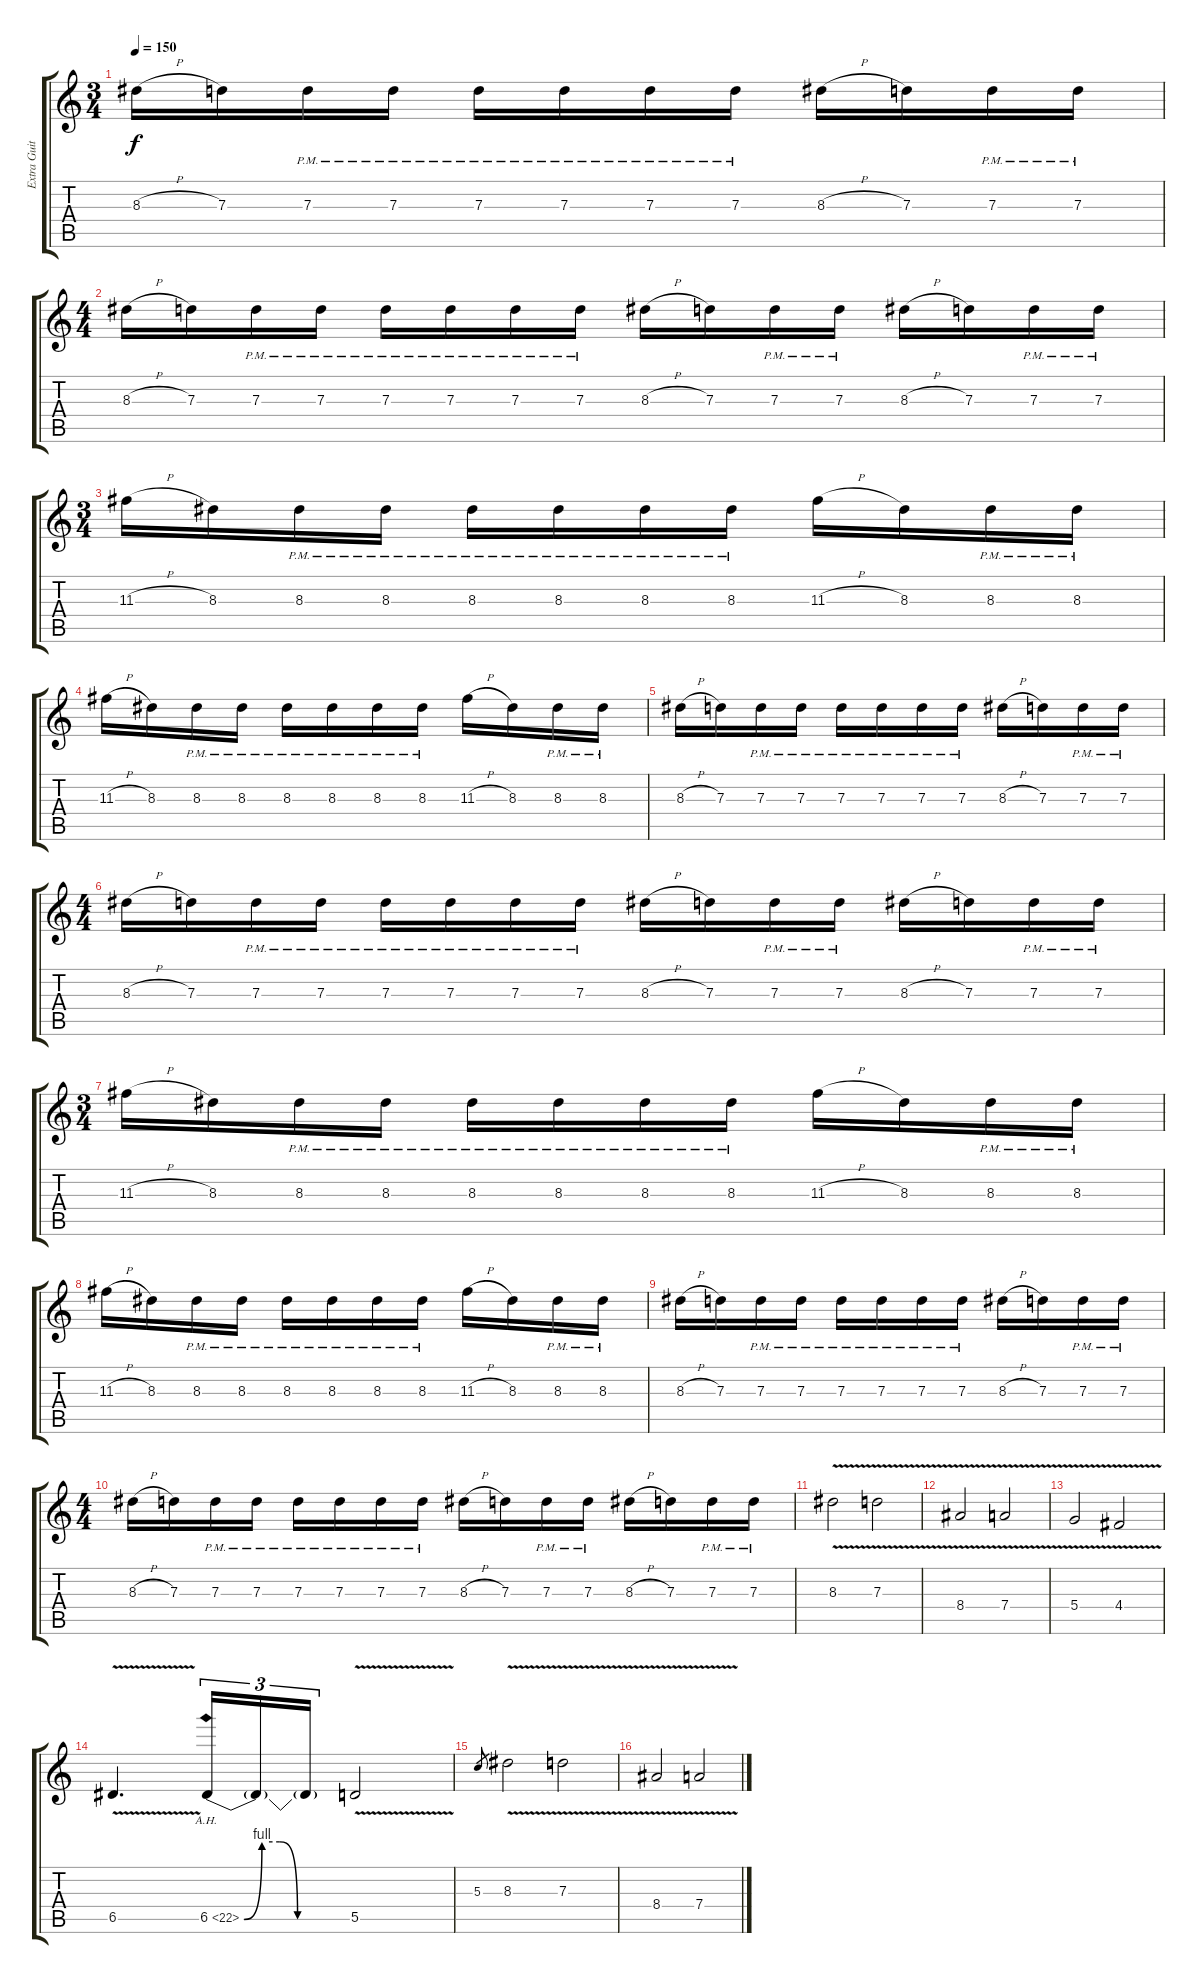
\track ("Extra Guitar" "Extra Guit") {instrument distortionguitar}
\staff {score tabs}
\tuning (E4 B3 G3 D3 A2 D2) {hide}
\ts (3 4)
\tempo 150
\clef g2
\ks c
8.3{h}.16{dy f} 7.3.16 7.3{pm}.16 7.3{pm}.16 7.3{pm}.16 7.3{pm}.16 7.3{pm}.16 7.3{pm}.16 8.3{h}.16 7.3.16 7.3{pm}.16 7.3{pm}.16 |
\ts (4 4)
8.3{h}.16 7.3.16 7.3{pm}.16 7.3{pm}.16 7.3{pm}.16 7.3{pm}.16 7.3{pm}.16 7.3{pm}.16 8.3{h}.16 7.3.16 7.3{pm}.16 7.3{pm}.16 8.3{h}.16 7.3.16 7.3{pm}.16 7.3{pm}.16 |
\ts (3 4)
11.3{h}.16 8.3.16 8.3{pm}.16 8.3{pm}.16 8.3{pm}.16 8.3{pm}.16 8.3{pm}.16 8.3{pm}.16 11.3{h}.16 8.3.16 8.3{pm}.16 8.3{pm}.16 |
11.3{h}.16 8.3.16 8.3{pm}.16 8.3{pm}.16 8.3{pm}.16 8.3{pm}.16 8.3{pm}.16 8.3{pm}.16 11.3{h}.16 8.3.16 8.3{pm}.16 8.3{pm}.16 |
8.3{h}.16 7.3.16 7.3{pm}.16 7.3{pm}.16 7.3{pm}.16 7.3{pm}.16 7.3{pm}.16 7.3{pm}.16 8.3{h}.16 7.3.16 7.3{pm}.16 7.3{pm}.16 |
\ts (4 4)
8.3{h}.16 7.3.16 7.3{pm}.16 7.3{pm}.16 7.3{pm}.16 7.3{pm}.16 7.3{pm}.16 7.3{pm}.16 8.3{h}.16 7.3.16 7.3{pm}.16 7.3{pm}.16 8.3{h}.16 7.3.16 7.3{pm}.16 7.3{pm}.16 |
\ts (3 4)
11.3{h}.16 8.3.16 8.3{pm}.16 8.3{pm}.16 8.3{pm}.16 8.3{pm}.16 8.3{pm}.16 8.3{pm}.16 11.3{h}.16 8.3.16 8.3{pm}.16 8.3{pm}.16 |
11.3{h}.16 8.3.16 8.3{pm}.16 8.3{pm}.16 8.3{pm}.16 8.3{pm}.16 8.3{pm}.16 8.3{pm}.16 11.3{h}.16 8.3.16 8.3{pm}.16 8.3{pm}.16 |
8.3{h}.16 7.3.16 7.3{pm}.16 7.3{pm}.16 7.3{pm}.16 7.3{pm}.16 7.3{pm}.16 7.3{pm}.16 8.3{h}.16 7.3.16 7.3{pm}.16 7.3{pm}.16 |
\ts (4 4)
8.3{h}.16 7.3.16 7.3{pm}.16 7.3{pm}.16 7.3{pm}.16 7.3{pm}.16 7.3{pm}.16 7.3{pm}.16 8.3{h}.16 7.3.16 7.3{pm}.16 7.3{pm}.16 8.3{h}.16 7.3.16 7.3{pm}.16 7.3{pm}.16 |
8.3{v}.2 7.3{v}.2 |
8.4{v}.2 7.4{v}.2 |
5.4{v}.2 4.4{v}.2 |
6.5{v}.4{d} 6.5{be (custom 0 0 10 4 20 4 30 0 60 0) ah 16}.16{tu (3 2)} 6.5{t}.16{tu (3 2)} 6.5{t}.16{tu (3 2)} 5.5{v}.2 |
5.3.8{gr} 8.3{v}.2 7.3{v}.2 |
8.4{v}.2 7.4{v}.2
